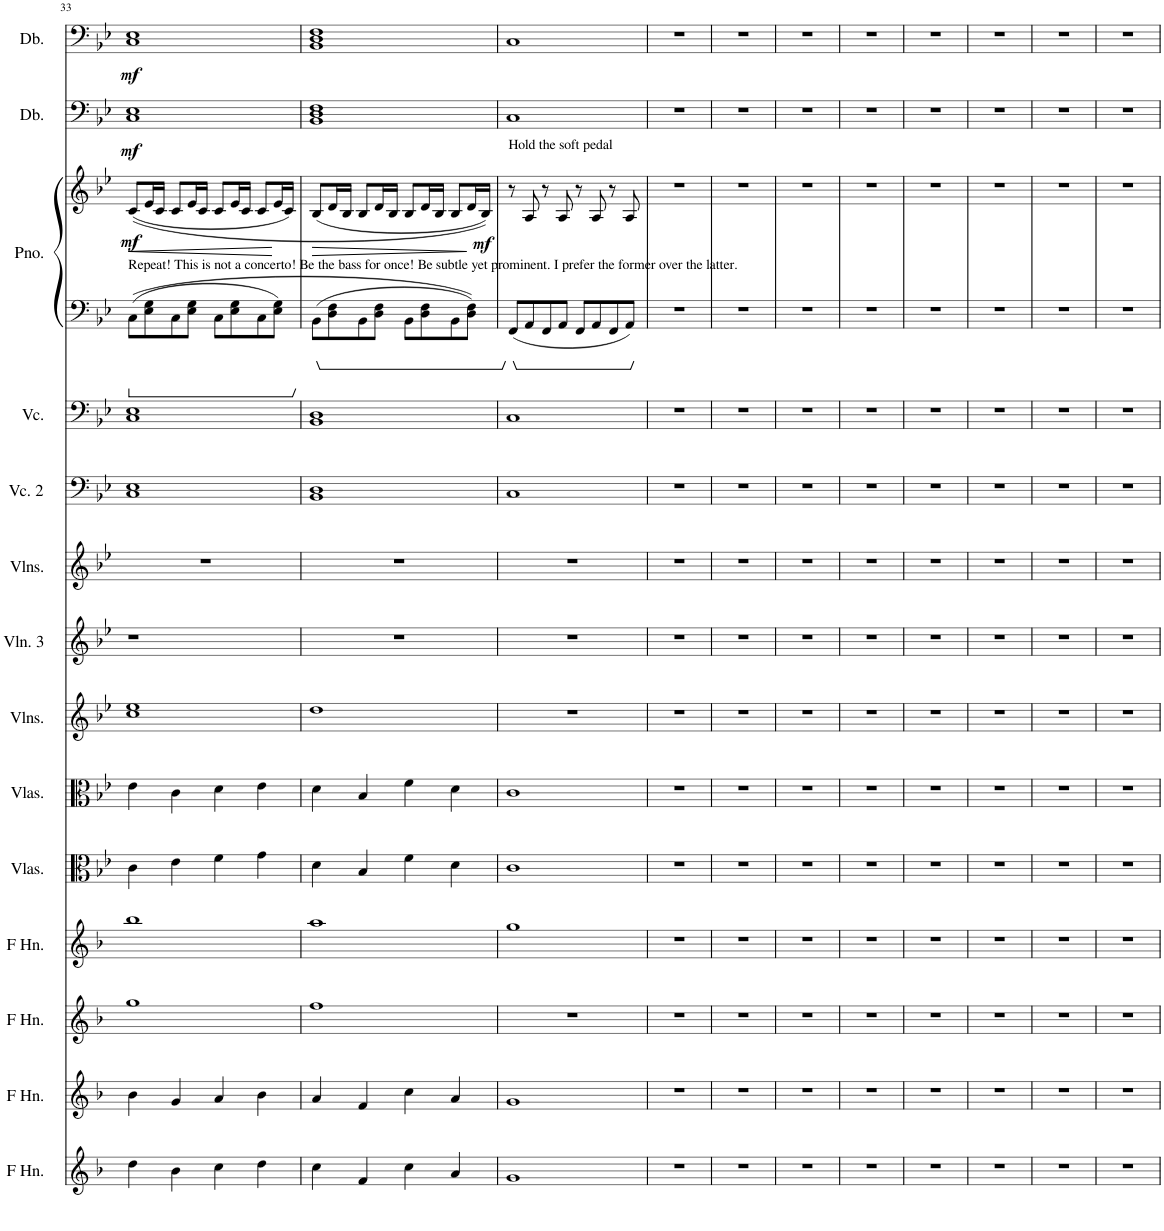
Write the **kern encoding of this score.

**kern	**kern	**kern	**kern	**kern	**kern	**kern	**kern	**kern	**kern	**kern	**kern	**kern	**dynam	**kern	**dynam	**kern	**dynam
*part14	*part13	*part12	*part11	*part10	*part9	*part8	*part7	*part6	*part5	*part4	*part3	*part3	*part3	*part2	*part2	*part1	*part1
*staff15	*staff14	*staff13	*staff12	*staff11	*staff10	*staff9	*staff8	*staff7	*staff6	*staff5	*staff4	*staff3	*staff3/4	*staff2	*staff2	*staff1	*staff1
*I"Horn in F	*I"Horn in F	*I"Horn in F	*I"Horn in F	*I"Violas	*I"Violas	*I"Violins	*I"Violin 3	*I"Violins	*I"Violoncello 2	*I"Violoncello	*I"Piano	*	*	*I"Double Bass	*	*I"Double Bass	*
*	*	*	*	*I'Vlas.	*I'Vlas.	*I'Vlns.	*I'Vln. 3	*I'Vlns.	*I'Vc. 2	*I'Vc.	*I'Pno.	*	*	*I'Db.	*	*I'Db.	*
!!LO:PB:g=z
*clefG2	*clefG2	*clefG2	*clefG2	*clefC3	*clefC3	*clefG2	*clefG2	*clefG2	*clefF4	*clefF4	*clefF4	*clefG2	*	*clefF4	*	*clefF4	*
*Trd4c7	*Trd4c7	*Trd4c7	*Trd4c7	*	*	*	*	*	*	*	*	*	*	*Trd7c12	*	*Trd7c12	*
*k[b-]	*k[b-]	*k[b-]	*k[b-]	*k[b-e-]	*k[b-e-]	*k[b-e-]	*k[b-e-]	*k[b-e-]	*k[b-e-]	*k[b-e-]	*k[b-e-]	*k[b-e-]	*	*k[b-e-]	*	*k[b-e-]	*
*M4/4	*M4/4	*M4/4	*M4/4	*M4/4	*M4/4	*M4/4	*M4/4	*M4/4	*M4/4	*M4/4	*M4/4	*M4/4	*	*M4/4	*	*M4/4	*
=33	=33	=33	=33	=33	=33	=33	=33	=33	=33	=33	=33	=33	=33	=33	=33	=33	=33
!	!	!	!	!	!	!	!	!	!	!	!LO:TX:a:t=Repeat! This is not a concerto! Be the bass for once! Be subtle yet prominent. I prefer the former over the latter.	!	!	!	!	!	!
!	!	!	!	!	!	!	!	!	!	!	!	!	!LO:HP:b	!	!	!	!
!	!	!	!	!	!	!	!	!	!	!	!	!	!LO:DY:n=1:b	!	!LO:DY:b	!	!LO:DY:b
4dd\	4b-\	1gg	1bb-	4c\	4e-\	1cc 1ee-	1r	1r	1C 1E-	1C 1E-	8C\L	((8c/L	< mf	1C 1E-	mf	1C 1E-	mf
.	.	.	.	.	.	.	.	.	.	.	8E-\ 8G\	16e-/L	.	.	.	.	.
.	.	.	.	.	.	.	.	.	.	.	.	16c/JJ	.	.	.	.	.
4b-\	4g/	.	.	4e-\	4c\	.	.	.	.	.	8C\	8c/L	.	.	.	.	.
.	.	.	.	.	.	.	.	.	.	.	8E-\ 8G\J	16e-/L	.	.	.	.	.
.	.	.	.	.	.	.	.	.	.	.	.	16c/JJ	.	.	.	.	.
4cc\	4a/	.	.	4f\	4d\	.	.	.	.	.	8C\L	8c/L	.	.	.	.	.
.	.	.	.	.	.	.	.	.	.	.	8E-\ 8G\	16e-/L	.	.	.	.	.
.	.	.	.	.	.	.	.	.	.	.	.	16c/JJ	.	.	.	.	.
4dd\	4b-\	.	.	4g\	4e-\	.	.	.	.	.	8C\	8c/L	.	.	.	.	.
.	.	.	.	.	.	.	.	.	.	.	8E-\ 8G\J	16e-/L	.	.	.	.	.
.	.	.	.	.	.	.	.	.	.	.	.	16c/JJ)	.	.	.	.	.
.	.	.	.	.	.	.	.	.	.	.	.	.	[	.	.	.	.
=34	=34	=34	=34	=34	=34	=34	=34	=34	=34	=34	=34	=34	=34	=34	=34	=34	=34
!	!	!	!	!	!	!	!	!	!	!	!	!	!LO:HP:b	!	!	!	!
4cc\	4a/	1ff	1aa	4d\	4d\	1dd	1r	1r	1BB- 1D	1BB- 1D	8BB-\L	(8B-/L	>	1BB- 1D 1F	.	1BB- 1D 1F	.
.	.	.	.	.	.	.	.	.	.	.	8D\ 8F\	16d/L	.	.	.	.	.
.	.	.	.	.	.	.	.	.	.	.	.	16B-/JJ	.	.	.	.	.
4f/	4f/	.	.	4B-/	4B-/	.	.	.	.	.	8BB-\	8B-/L	.	.	.	.	.
.	.	.	.	.	.	.	.	.	.	.	8D\ 8F\J	16d/L	.	.	.	.	.
.	.	.	.	.	.	.	.	.	.	.	.	16B-/JJ	.	.	.	.	.
4cc\	4cc\	.	.	4f\	4f\	.	.	.	.	.	8BB-\L	8B-/L	.	.	.	.	.
.	.	.	.	.	.	.	.	.	.	.	8D\ 8F\	16d/L	.	.	.	.	.
.	.	.	.	.	.	.	.	.	.	.	.	16B-/JJ	.	.	.	.	.
4a/	4a/	.	.	4d\	4d\	.	.	.	.	.	8BB-\	8B-/L	.	.	.	.	.
.	.	.	.	.	.	.	.	.	.	.	8D\ 8F\J	16d/L	.	.	.	.	.
!	!	!	!	!	!	!	!	!	!	!	!	!	!LO:DY:b	!	!	!	!
.	.	.	.	.	.	.	.	.	.	.	.	16B-/JJ))	mf	.	.	.	.
.	.	.	.	.	.	.	.	.	.	.	.	.	]	.	.	.	.
=35	=35	=35	=35	=35	=35	=35	=35	=35	=35	=35	=35	=35	=35	=35	=35	=35	=35
!	!	!	!	!	!	!	!	!	!	!	!	!LO:TX:a:t=Hold the soft pedal	!	!	!	!	!
1g	1g	1r	1gg	1c	1c	1r	1r	1r	1C	1C	8FF/L	8r	.	1C	.	1C	.
.	.	.	.	.	.	.	.	.	.	.	8AA/	8A/	.	.	.	.	.
.	.	.	.	.	.	.	.	.	.	.	8FF/	8r	.	.	.	.	.
.	.	.	.	.	.	.	.	.	.	.	8AA/J	8A/	.	.	.	.	.
.	.	.	.	.	.	.	.	.	.	.	8FF/L	8r	.	.	.	.	.
.	.	.	.	.	.	.	.	.	.	.	8AA/	8A/	.	.	.	.	.
.	.	.	.	.	.	.	.	.	.	.	8FF/	8r	.	.	.	.	.
.	.	.	.	.	.	.	.	.	.	.	8AA/J	8A/	.	.	.	.	.
=36	=36	=36	=36	=36	=36	=36	=36	=36	=36	=36	=36	=36	=36	=36	=36	=36	=36
1r	1r	1r	1r	1r	1r	1r	1r	1r	1r	1r	1r	1r	.	1r	.	1r	.
=37	=37	=37	=37	=37	=37	=37	=37	=37	=37	=37	=37	=37	=37	=37	=37	=37	=37
1r	1r	1r	1r	1r	1r	1r	1r	1r	1r	1r	1r	1r	.	1r	.	1r	.
=38	=38	=38	=38	=38	=38	=38	=38	=38	=38	=38	=38	=38	=38	=38	=38	=38	=38
1r	1r	1r	1r	1r	1r	1r	1r	1r	1r	1r	1r	1r	.	1r	.	1r	.
=39	=39	=39	=39	=39	=39	=39	=39	=39	=39	=39	=39	=39	=39	=39	=39	=39	=39
1r	1r	1r	1r	1r	1r	1r	1r	1r	1r	1r	1r	1r	.	1r	.	1r	.
=40	=40	=40	=40	=40	=40	=40	=40	=40	=40	=40	=40	=40	=40	=40	=40	=40	=40
1r	1r	1r	1r	1r	1r	1r	1r	1r	1r	1r	1r	1r	.	1r	.	1r	.
=41	=41	=41	=41	=41	=41	=41	=41	=41	=41	=41	=41	=41	=41	=41	=41	=41	=41
1r	1r	1r	1r	1r	1r	1r	1r	1r	1r	1r	1r	1r	.	1r	.	1r	.
=42	=42	=42	=42	=42	=42	=42	=42	=42	=42	=42	=42	=42	=42	=42	=42	=42	=42
1r	1r	1r	1r	1r	1r	1r	1r	1r	1r	1r	1r	1r	.	1r	.	1r	.
=43	=43	=43	=43	=43	=43	=43	=43	=43	=43	=43	=43	=43	=43	=43	=43	=43	=43
1r	1r	1r	1r	1r	1r	1r	1r	1r	1r	1r	1r	1r	.	1r	.	1r	.
=	=	=	=	=	=	=	=	=	=	=	=	=	=	=	=	=	=
*-	*-	*-	*-	*-	*-	*-	*-	*-	*-	*-	*-	*-	*-	*-	*-	*-	*-
